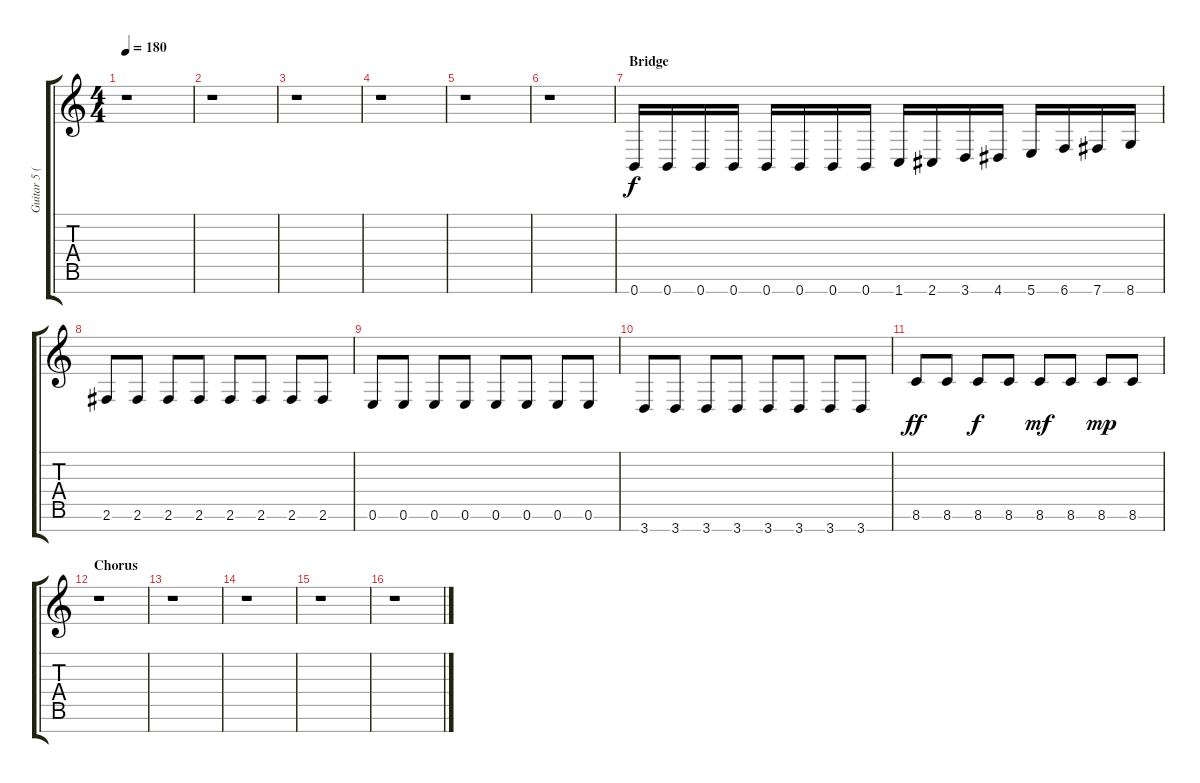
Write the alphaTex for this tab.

\track ("Guitar 5 (7 Strings)" "Guitar 5 (") {instrument overdrivenguitar}
\staff {score tabs}
\tuning (E4 B3 G3 D3 A2 E2 B1) {hide}
\ts (4 4)
\tempo 180
\clef g2
\ks c
r.1{dy f} |
r.1 |
r.1 |
r.1 |
r.1 |
r.1 |
\section ("" "Bridge")
0.7.16 0.7.16 0.7.16 0.7.16 0.7.16 0.7.16 0.7.16 0.7.16 1.7.16 2.7.16 3.7.16 4.7.16 5.7.16 6.7.16 7.7.16 8.7.16 |
2.6.8 2.6.8 2.6.8 2.6.8 2.6.8 2.6.8 2.6.8 2.6.8 |
0.6.8 0.6.8 0.6.8 0.6.8 0.6.8 0.6.8 0.6.8 0.6.8 |
3.7.8 3.7.8 3.7.8 3.7.8 3.7.8 3.7.8 3.7.8 3.7.8 |
8.6.8{dy ff} 8.6.8 8.6.8{dy f} 8.6.8 8.6.8{dy mf} 8.6.8 8.6.8{dy mp} 8.6.8 |
\section ("" "Chorus")
r.1 |
r.1 |
r.1 |
r.1 |
r.1
